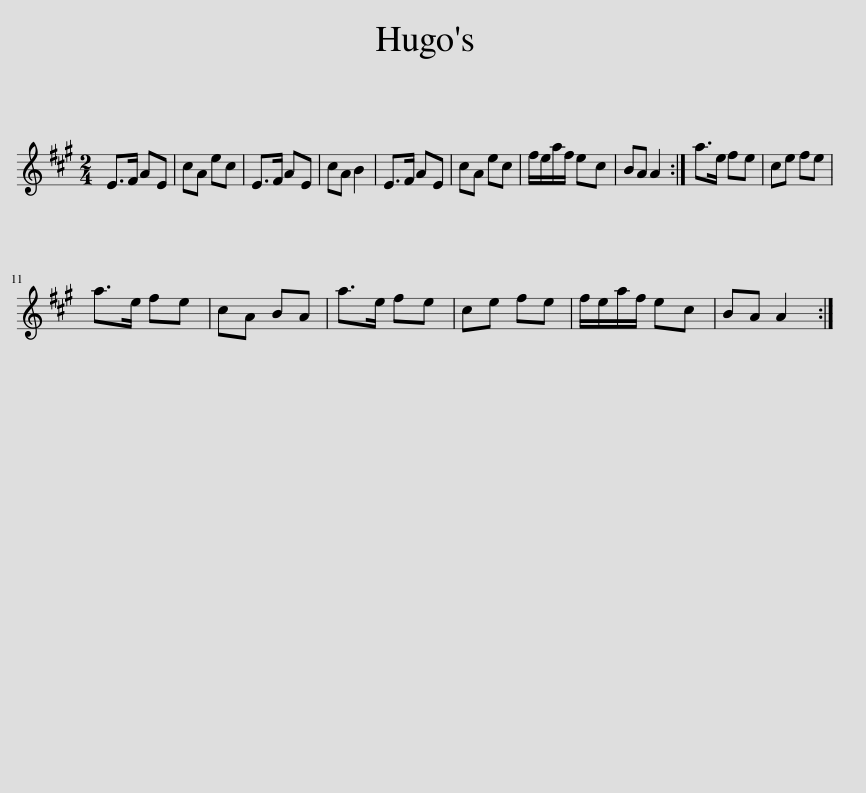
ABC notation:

X:1
L:1/8
M:2/4
I:linebreak $
K:A
V:1 treble
V:1
 E>F AE | cA ec | E>F AE | cA B2 | E>F AE | %5
 cA ec | f/e/a/f/ ec | BA A2 :| a>e fe | ce fe |$ %10
 a>e fe | cA BA | a>e fe | ce fe | f/e/a/f/ ec | %15
 BA A2 :| %16
